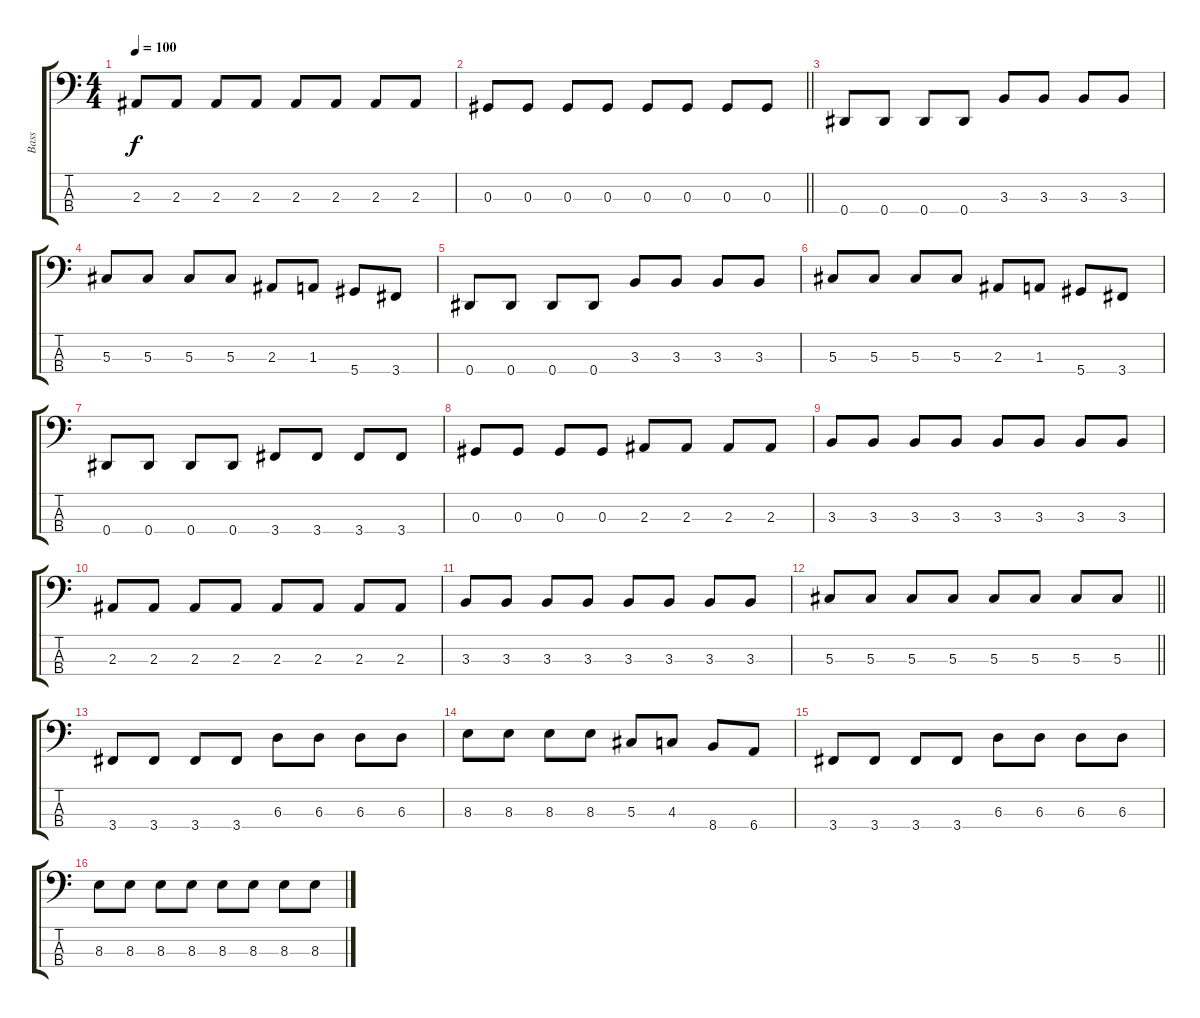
\track ("Bass" "Bass") {instrument electricbasspick}
\staff {score tabs}
\tuning (Gb2 Db2 Ab1 Eb1) {hide}
\ts (4 4)
\tempo 100
\clef f4
\ks c
2.3.8{dy f} 2.3.8 2.3.8 2.3.8 2.3.8 2.3.8 2.3.8 2.3.8 |
\barLineRight lightlight
0.3.8 0.3.8 0.3.8 0.3.8 0.3.8 0.3.8 0.3.8 0.3.8 |
\section ("" "")
0.4.8 0.4.8 0.4.8 0.4.8 3.3.8 3.3.8 3.3.8 3.3.8 |
5.3.8 5.3.8 5.3.8 5.3.8 2.3.8 1.3.8 5.4.8 3.4.8 |
0.4.8 0.4.8 0.4.8 0.4.8 3.3.8 3.3.8 3.3.8 3.3.8 |
5.3.8 5.3.8 5.3.8 5.3.8 2.3.8 1.3.8 5.4.8 3.4.8 |
0.4.8 0.4.8 0.4.8 0.4.8 3.4.8 3.4.8 3.4.8 3.4.8 |
0.3.8 0.3.8 0.3.8 0.3.8 2.3.8 2.3.8 2.3.8 2.3.8 |
3.3.8 3.3.8 3.3.8 3.3.8 3.3.8 3.3.8 3.3.8 3.3.8 |
2.3.8 2.3.8 2.3.8 2.3.8 2.3.8 2.3.8 2.3.8 2.3.8 |
3.3.8 3.3.8 3.3.8 3.3.8 3.3.8 3.3.8 3.3.8 3.3.8 |
\barLineRight lightlight
5.3.8 5.3.8 5.3.8 5.3.8 5.3.8 5.3.8 5.3.8 5.3.8 |
\section ("" "")
3.4.8 3.4.8 3.4.8 3.4.8 6.3.8 6.3.8 6.3.8 6.3.8 |
8.3.8 8.3.8 8.3.8 8.3.8 5.3.8 4.3.8 8.4.8 6.4.8 |
3.4.8 3.4.8 3.4.8 3.4.8 6.3.8 6.3.8 6.3.8 6.3.8 |
8.3.8 8.3.8 8.3.8 8.3.8 8.3.8 8.3.8 8.3.8 8.3.8
